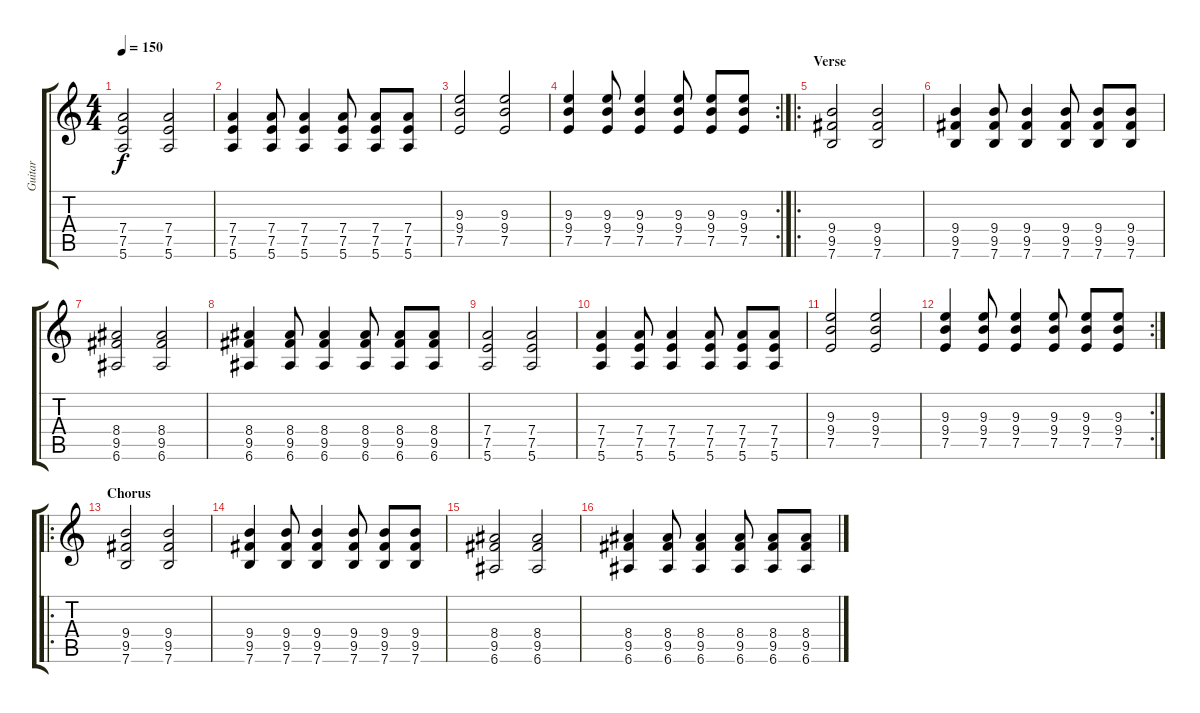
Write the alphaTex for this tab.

\track ("Guitar" "Guitar") {instrument electricguitarmuted}
\staff {score tabs}
\tuning (E4 B3 G3 D3 A2 E2) {hide}
\ts (4 4)
\tempo 150
\clef g2
\ks c
(7.4 7.5 5.6).2{dy f} (7.4 7.5 5.6).2 |
(7.4 7.5 5.6).4 (7.4 7.5 5.6).8 (7.4 7.5 5.6).4 (7.4 7.5 5.6).8 (7.4 7.5 5.6).8 (7.4 7.5 5.6).8 |
(9.3 9.4 7.5).2 (9.3 9.4 7.5).2 |
\rc 2
(9.3 9.4 7.5).4 (9.3 9.4 7.5).8 (9.3 9.4 7.5).4 (9.3 9.4 7.5).8 (9.3 9.4 7.5).8 (9.3 9.4 7.5).8 |
\ro
\section ("" "Verse")
(9.4 9.5 7.6).2 (9.4 9.5 7.6).2 |
(9.4 9.5 7.6).4 (9.4 9.5 7.6).8 (9.4 9.5 7.6).4 (9.4 9.5 7.6).8 (9.4 9.5 7.6).8 (9.4 9.5 7.6).8 |
(8.4 9.5 6.6).2 (8.4 9.5 6.6).2 |
(8.4 9.5 6.6).4 (8.4 9.5 6.6).8 (8.4 9.5 6.6).4 (8.4 9.5 6.6).8 (8.4 9.5 6.6).8 (8.4 9.5 6.6).8 |
(7.4 7.5 5.6).2 (7.4 7.5 5.6).2 |
(7.4 7.5 5.6).4 (7.4 7.5 5.6).8 (7.4 7.5 5.6).4 (7.4 7.5 5.6).8 (7.4 7.5 5.6).8 (7.4 7.5 5.6).8 |
(9.3 9.4 7.5).2 (9.3 9.4 7.5).2 |
\rc 2
(9.3 9.4 7.5).4 (9.3 9.4 7.5).8 (9.3 9.4 7.5).4 (9.3 9.4 7.5).8 (9.3 9.4 7.5).8 (9.3 9.4 7.5).8 |
\ro
\section ("" "Chorus")
(9.4 9.5 7.6).2 (9.4 9.5 7.6).2 |
(9.4 9.5 7.6).4 (9.4 9.5 7.6).8 (9.4 9.5 7.6).4 (9.4 9.5 7.6).8 (9.4 9.5 7.6).8 (9.4 9.5 7.6).8 |
(8.4 9.5 6.6).2 (8.4 9.5 6.6).2 |
(8.4 9.5 6.6).4 (8.4 9.5 6.6).8 (8.4 9.5 6.6).4 (8.4 9.5 6.6).8 (8.4 9.5 6.6).8 (8.4 9.5 6.6).8
